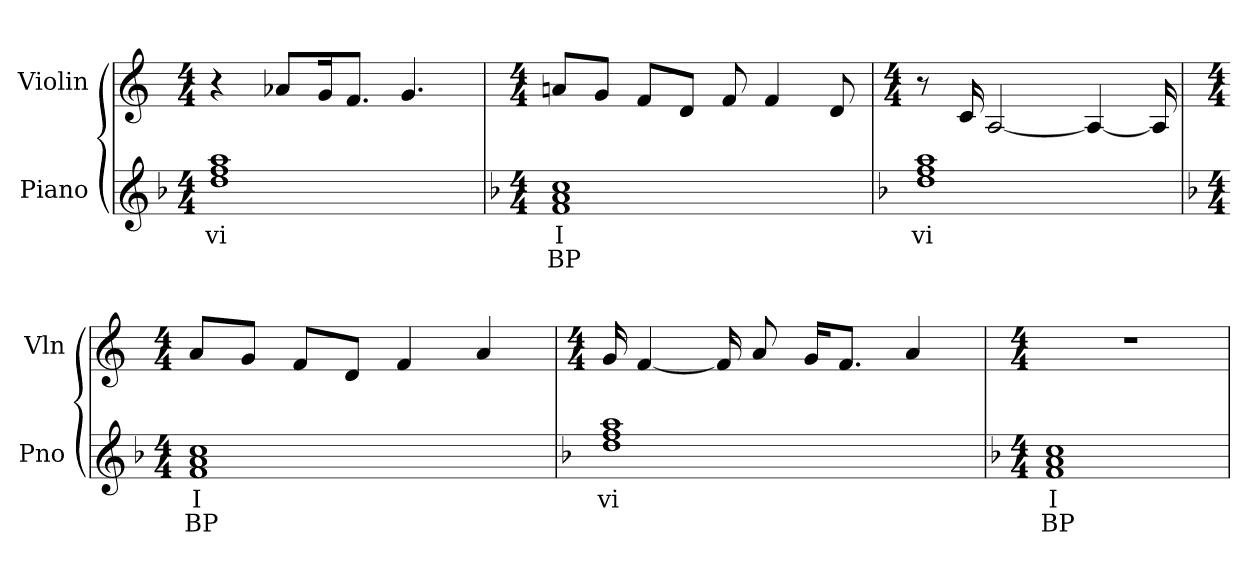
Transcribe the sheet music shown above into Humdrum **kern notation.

**kern	**text	**text	**kern
*part2	*part2	*part2	*part1
*staff2	*staff2	*staff2	*staff1
*I"Piano	*	*	*I"Violin
*I'Pno	*	*	*I'Vln
*k[b-]	*	*	*
*F:	*	*	*
*M4/4	*	*	*M4/4
=	=	=	=
1dd 1ff 1aa	vi	.	4r
.	.	.	8a-XL
.	.	.	16gK
.	.	.	8.fJ
.	.	.	4.g
=	=	=	=
*k[b-]	*	*	*
*F:	*	*	*
*M4/4	*	*	*M4/4
1f 1a 1cc	I	BP	8anL
.	.	.	8gJ
.	.	.	8fL
.	.	.	8dJ
.	.	.	8f
.	.	.	4f
.	.	.	8d
=	=	=	=
*k[b-]	*	*	*
*F:	*	*	*
*	*	*	*M4/4
1dd 1ff 1aa	vi	.	8r
.	.	.	16c
.	.	.	[2A
.	.	.	4A_
.	.	.	16A]
=	=	=	=
*k[b-]	*	*	*
*F:	*	*	*
*M4/4	*	*	*M4/4
1f 1a 1cc	I	BP	8aL
.	.	.	8gJ
.	.	.	8fL
.	.	.	8dJ
.	.	.	4f
.	.	.	4a
=	=	=	=
*k[b-]	*	*	*
*F:	*	*	*
*	*	*	*M4/4
1dd 1ff 1aa	vi	.	16g
.	.	.	[4f
.	.	.	16f]
.	.	.	8a
.	.	.	16gKL
.	.	.	8.fJ
.	.	.	4a
=	=	=	=
*k[b-]	*	*	*
*F:	*	*	*
*M4/4	*	*	*M4/4
1f 1a 1cc	I	BP	1r
=	=	=	=
*-	*-	*-	*-
